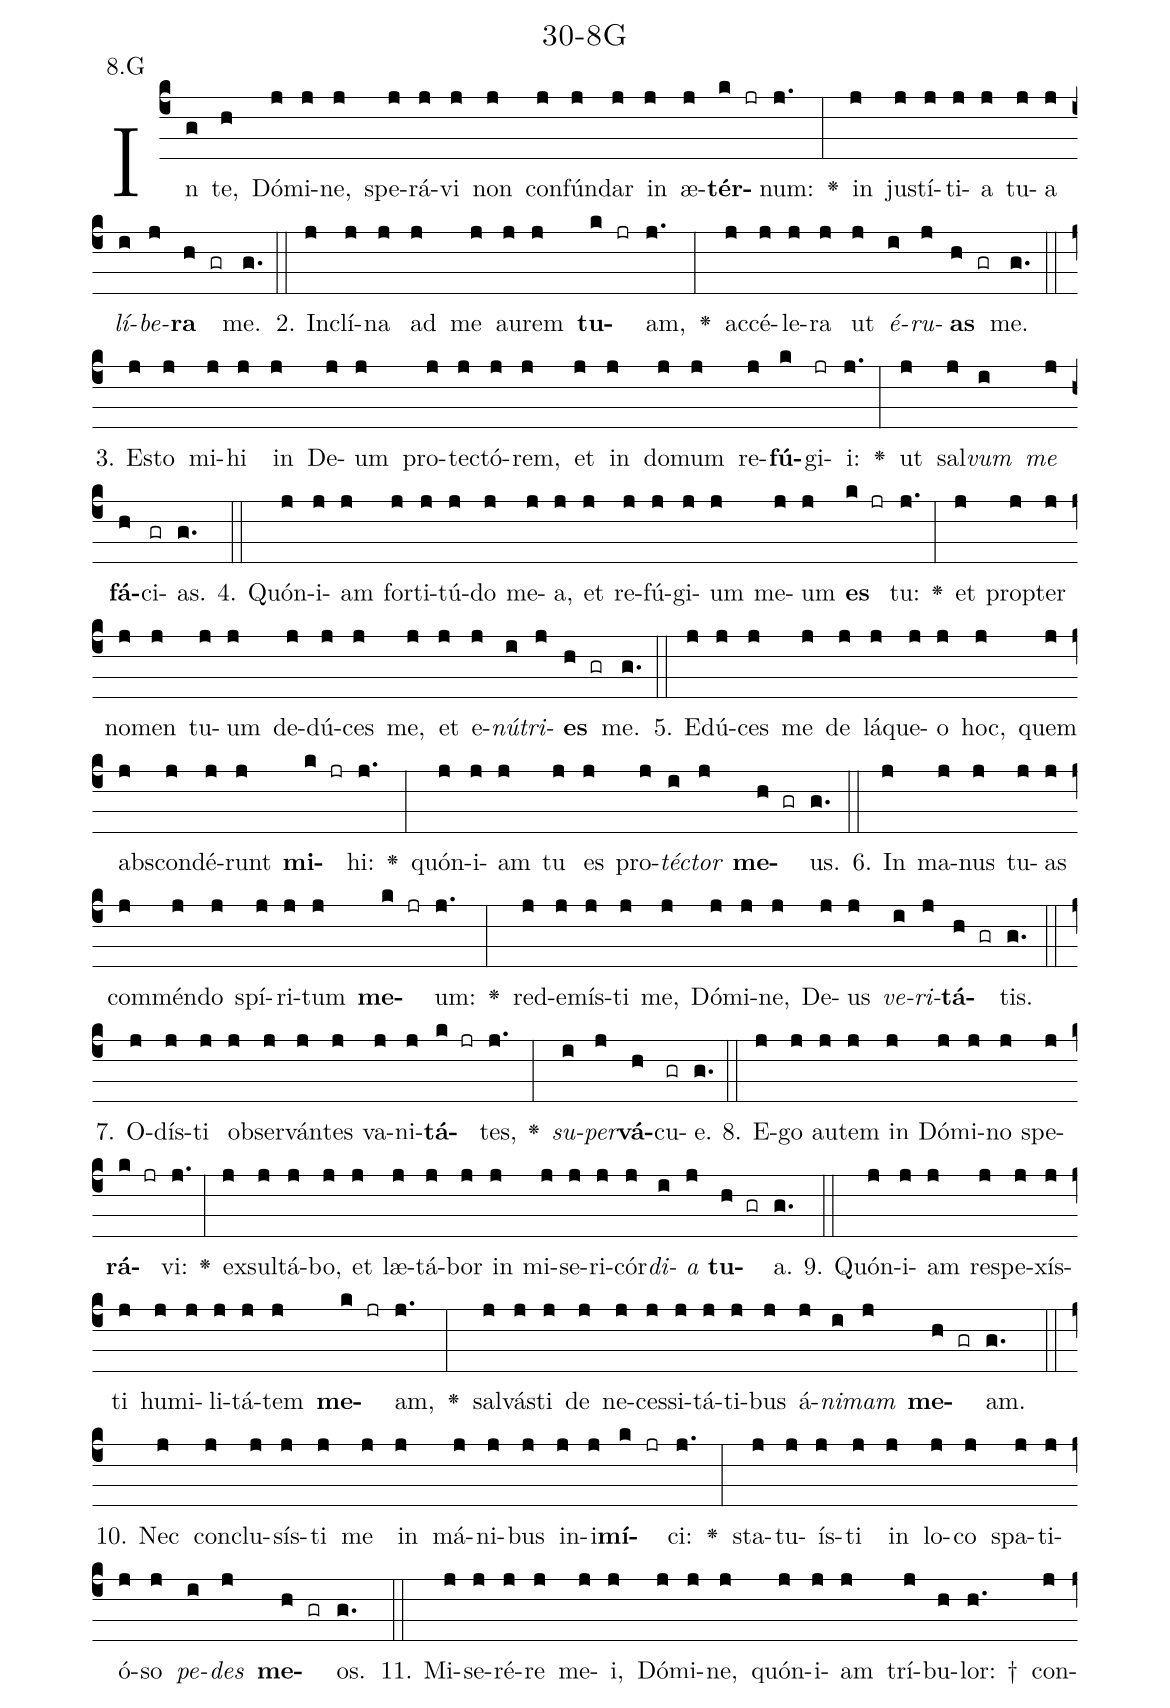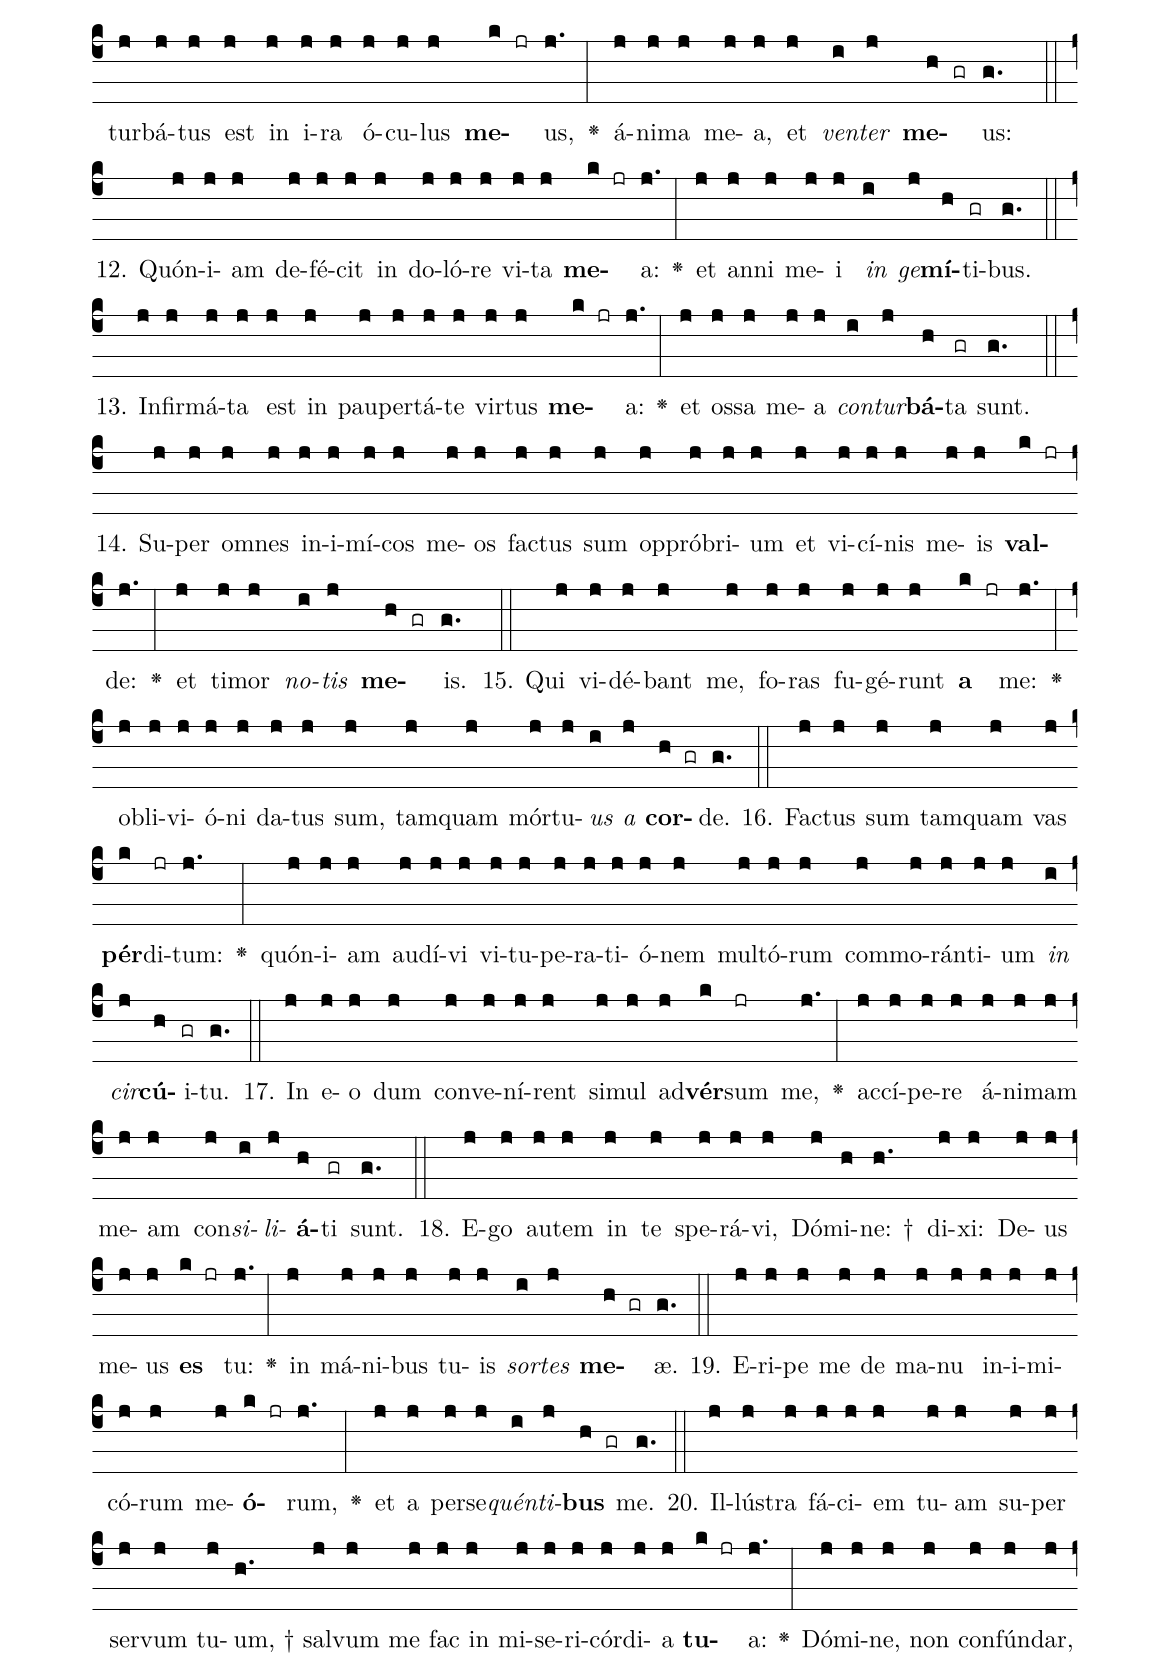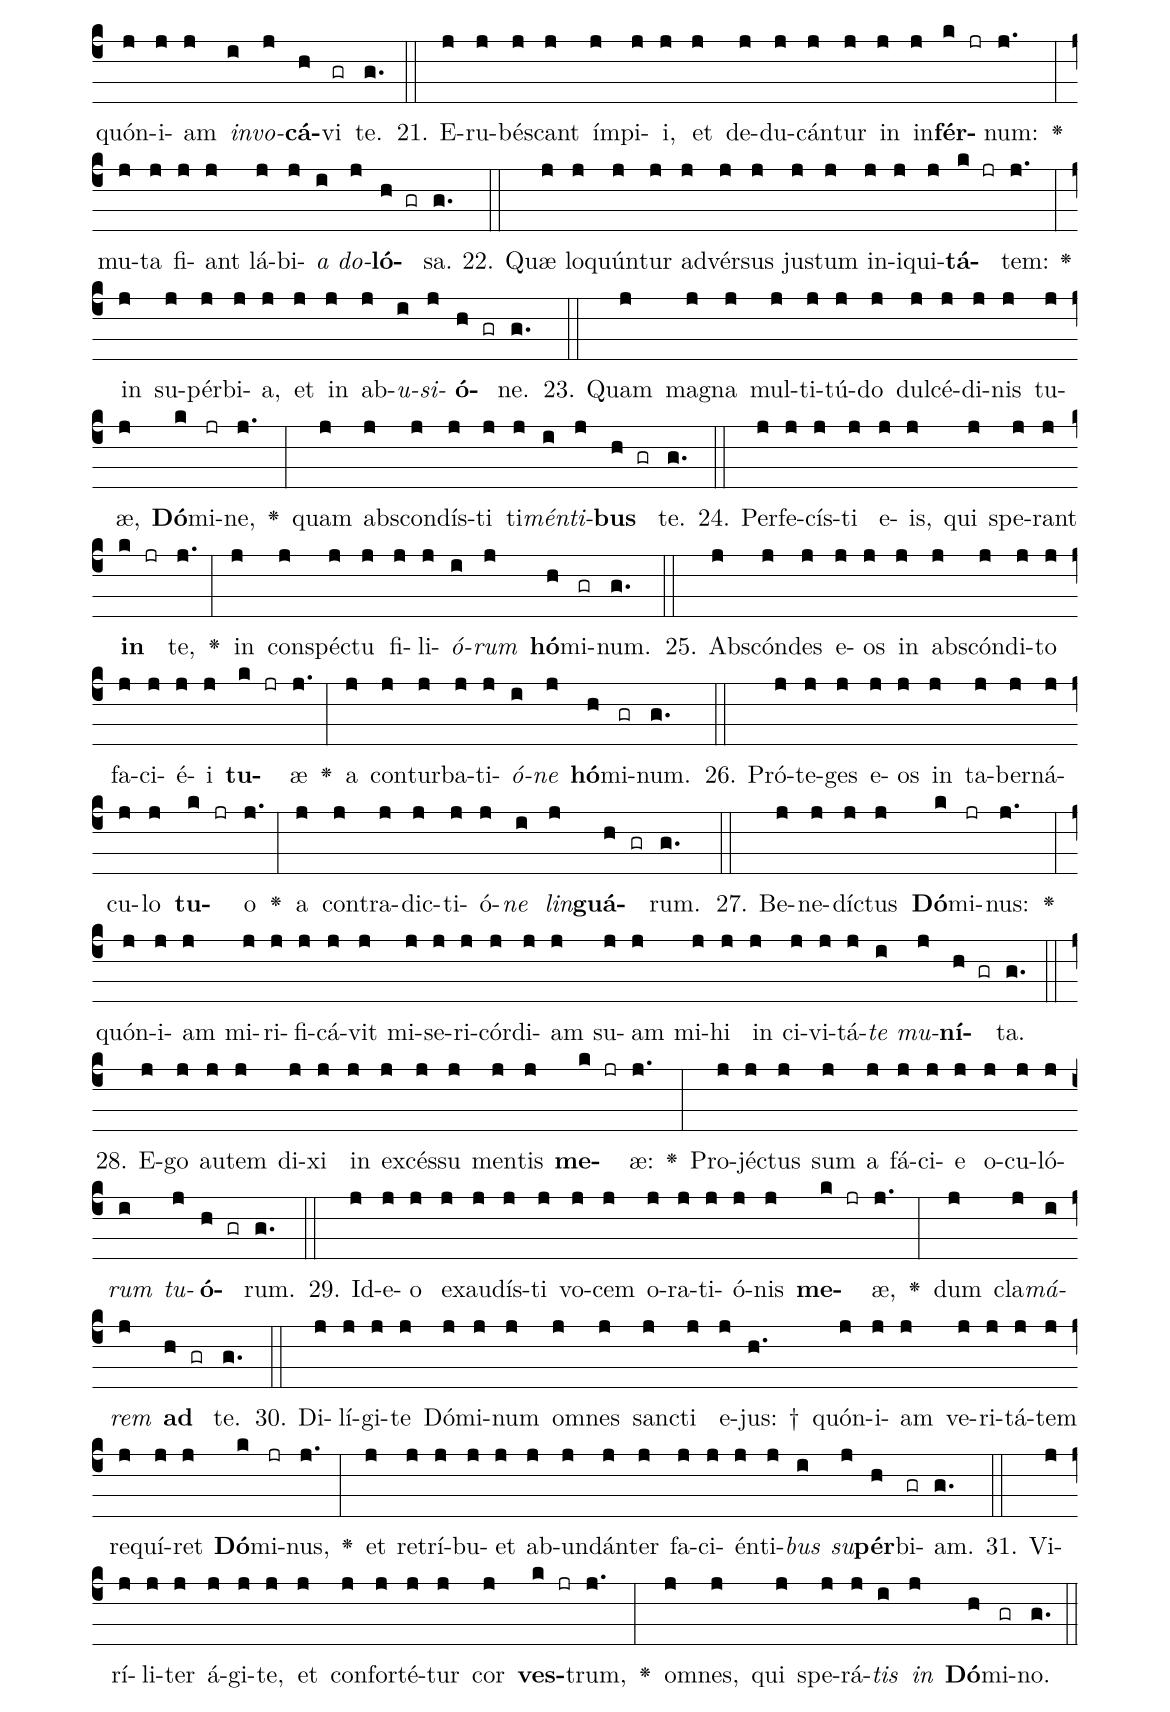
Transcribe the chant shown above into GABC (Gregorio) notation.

name: 30-8G;
annotation: 8.G;
%%
(c4)In(g) te,(h) Dó(j)mi(j)ne,(j) spe(j)rá(j)vi(j) non(j) con(j)fún(j)dar(j) in(j) æ(j)<b>tér</b>(k jr)num:(j.) <v>\greheightstar</v>(:) in(j) jus(j)tí(j)ti(j)a(j) tu(j)a(j) <i>lí</i>(i)<i>be</i>(j)<b>ra</b>(h gr) me.(g.) (::)
2. In(j)clí(j)na(j) ad(j) me(j) au(j)rem(j) <b>tu</b>(k jr)am,(j.) <v>\greheightstar</v>(:) ac(j)cé(j)le(j)ra(j) ut(j) <i>é</i>(i)<i>ru</i>(j)<b>as</b>(h gr) me.(g.) (::)
3. Es(j)to(j) mi(j)hi(j) in(j) De(j)um(j) pro(j)tec(j)tó(j)rem,(j) et(j) in(j) do(j)mum(j) re(j)<b>fú</b>(k)gi(jr)i:(j.) <v>\greheightstar</v>(:) ut(j) sal(j)<i>vum</i>(i) <i>me</i>(j) <b>fá</b>(h)ci(gr)as.(g.) (::)
4. Quón(j)i(j)am(j) for(j)ti(j)tú(j)do(j) me(j)a,(j) et(j) re(j)fú(j)gi(j)um(j) me(j)um(j) <b>es</b>(k jr) tu:(j.) <v>\greheightstar</v>(:) et(j) prop(j)ter(j) no(j)men(j) tu(j)um(j) de(j)dú(j)ces(j) me,(j) et(j) e(j)<i>nú</i>(i)<i>tri</i>(j)<b>es</b>(h gr) me.(g.) (::)
5. E(j)dú(j)ces(j) me(j) de(j) lá(j)que(j)o(j) hoc,(j) quem(j) abs(j)con(j)dé(j)runt(j) <b>mi</b>(k jr)hi:(j.) <v>\greheightstar</v>(:) quón(j)i(j)am(j) tu(j) es(j) pro(j)<i>téc</i>(i)<i>tor</i>(j) <b>me</b>(h gr)us.(g.) (::)
6. In(j) ma(j)nus(j) tu(j)as(j) com(j)mén(j)do(j) spí(j)ri(j)tum(j) <b>me</b>(k jr)um:(j.) <v>\greheightstar</v>(:) red(j)e(j)mís(j)ti(j) me,(j) Dó(j)mi(j)ne,(j) De(j)us(j) <i>ve</i>(i)<i>ri</i>(j)<b>tá</b>(h gr)tis.(g.) (::)
7. O(j)dís(j)ti(j) ob(j)ser(j)ván(j)tes(j) va(j)ni(j)<b>tá</b>(k jr)tes,(j.) <v>\greheightstar</v>(:) <i>su</i>(i)<i>per</i>(j)<b>vá</b>(h)cu(gr)e.(g.) (::)
8. E(j)go(j) au(j)tem(j) in(j) Dó(j)mi(j)no(j) spe(j)<b>rá</b>(k jr)vi:(j.) <v>\greheightstar</v>(:) ex(j)sul(j)tá(j)bo,(j) et(j) læ(j)tá(j)bor(j) in(j) mi(j)se(j)ri(j)cór(j)<i>di</i>(i)<i>a</i>(j) <b>tu</b>(h gr)a.(g.) (::)
9. Quón(j)i(j)am(j) re(j)spe(j)xís(j)ti(j) hu(j)mi(j)li(j)tá(j)tem(j) <b>me</b>(k jr)am,(j.) <v>\greheightstar</v>(:) sal(j)vás(j)ti(j) de(j) ne(j)ces(j)si(j)tá(j)ti(j)bus(j) á(j)<i>ni</i>(i)<i>mam</i>(j) <b>me</b>(h gr)am.(g.) (::)
10. Nec(j) con(j)clu(j)sís(j)ti(j) me(j) in(j) má(j)ni(j)bus(j) in(j)i(j)<b>mí</b>(k jr)ci:(j.) <v>\greheightstar</v>(:) sta(j)tu(j)ís(j)ti(j) in(j) lo(j)co(j) spa(j)ti(j)ó(j)so(j) <i>pe</i>(i)<i>des</i>(j) <b>me</b>(h gr)os.(g.) (::)
11. Mi(j)se(j)ré(j)re(j) me(j)i,(j) Dó(j)mi(j)ne,(j) quón(j)i(j)am(j) trí(j)bu(h)lor: †(h.) con(j)tur(j)bá(j)tus(j) est(j) in(j) i(j)ra(j) ó(j)cu(j)lus(j) <b>me</b>(k jr)us,(j.) <v>\greheightstar</v>(:) á(j)ni(j)ma(j) me(j)a,(j) et(j) <i>ven</i>(i)<i>ter</i>(j) <b>me</b>(h gr)us:(g.) (::)
12. Quón(j)i(j)am(j) de(j)fé(j)cit(j) in(j) do(j)ló(j)re(j) vi(j)ta(j) <b>me</b>(k jr)a:(j.) <v>\greheightstar</v>(:) et(j) an(j)ni(j) me(j)i(j) <i>in</i>(i) <i>ge</i>(j)<b>mí</b>(h)ti(gr)bus.(g.) (::)
13. In(j)fir(j)má(j)ta(j) est(j) in(j) pau(j)per(j)tá(j)te(j) vir(j)tus(j) <b>me</b>(k jr)a:(j.) <v>\greheightstar</v>(:) et(j) os(j)sa(j) me(j)a(j) <i>con</i>(i)<i>tur</i>(j)<b>bá</b>(h)ta(gr) sunt.(g.) (::)
14. Su(j)per(j) om(j)nes(j) in(j)i(j)mí(j)cos(j) me(j)os(j) fac(j)tus(j) sum(j) op(j)pró(j)bri(j)um(j) et(j) vi(j)cí(j)nis(j) me(j)is(j) <b>val</b>(k jr)de:(j.) <v>\greheightstar</v>(:) et(j) ti(j)mor(j) <i>no</i>(i)<i>tis</i>(j) <b>me</b>(h gr)is.(g.) (::)
15. Qui(j) vi(j)dé(j)bant(j) me,(j) fo(j)ras(j) fu(j)gé(j)runt(j) <b>a</b>(k jr) me:(j.) <v>\greheightstar</v>(:) ob(j)li(j)vi(j)ó(j)ni(j) da(j)tus(j) sum,(j) tam(j)quam(j) mór(j)tu(j)<i>us</i>(i) <i>a</i>(j) <b>cor</b>(h gr)de.(g.) (::)
16. Fac(j)tus(j) sum(j) tam(j)quam(j) vas(j) <b>pér</b>(k)di(jr)tum:(j.) <v>\greheightstar</v>(:) quón(j)i(j)am(j) au(j)dí(j)vi(j) vi(j)tu(j)pe(j)ra(j)ti(j)ó(j)nem(j) mul(j)tó(j)rum(j) com(j)mo(j)rán(j)ti(j)um(j) <i>in</i>(i) <i>cir</i>(j)<b>cú</b>(h)i(gr)tu.(g.) (::)
17. In(j) e(j)o(j) dum(j) con(j)ve(j)ní(j)rent(j) si(j)mul(j) ad(j)<b>vér</b>(k)sum(jr) me,(j.) <v>\greheightstar</v>(:) ac(j)cí(j)pe(j)re(j) á(j)ni(j)mam(j) me(j)am(j) con(j)<i>si</i>(i)<i>li</i>(j)<b>á</b>(h)ti(gr) sunt.(g.) (::)
18. E(j)go(j) au(j)tem(j) in(j) te(j) spe(j)rá(j)vi,(j) Dó(j)mi(h)ne: †(h.) di(j)xi:(j) De(j)us(j) me(j)us(j) <b>es</b>(k jr) tu:(j.) <v>\greheightstar</v>(:) in(j) má(j)ni(j)bus(j) tu(j)is(j) <i>sor</i>(i)<i>tes</i>(j) <b>me</b>(h gr)æ.(g.) (::)
19. E(j)ri(j)pe(j) me(j) de(j) ma(j)nu(j) in(j)i(j)mi(j)có(j)rum(j) me(j)<b>ó</b>(k jr)rum,(j.) <v>\greheightstar</v>(:) et(j) a(j) per(j)se(j)<i>quén</i>(i)<i>ti</i>(j)<b>bus</b>(h gr) me.(g.) (::)
20. Il(j)lús(j)tra(j) fá(j)ci(j)em(j) tu(j)am(j) su(j)per(j) ser(j)vum(j) tu(j)um, †(h.) sal(j)vum(j) me(j) fac(j) in(j) mi(j)se(j)ri(j)cór(j)di(j)a(j) <b>tu</b>(k jr)a:(j.) <v>\greheightstar</v>(:) Dó(j)mi(j)ne,(j) non(j) con(j)fún(j)dar,(j) quón(j)i(j)am(j) <i>in</i>(i)<i>vo</i>(j)<b>cá</b>(h)vi(gr) te.(g.) (::)
21. E(j)ru(j)bés(j)cant(j) ím(j)pi(j)i,(j) et(j) de(j)du(j)cán(j)tur(j) in(j) in(j)<b>fér</b>(k jr)num:(j.) <v>\greheightstar</v>(:) mu(j)ta(j) fi(j)ant(j) lá(j)bi(j)<i>a</i>(i) <i>do</i>(j)<b>ló</b>(h gr)sa.(g.) (::)
22. Quæ(j) lo(j)quún(j)tur(j) ad(j)vér(j)sus(j) jus(j)tum(j) in(j)i(j)qui(j)<b>tá</b>(k jr)tem:(j.) <v>\greheightstar</v>(:) in(j) su(j)pér(j)bi(j)a,(j) et(j) in(j) ab(j)<i>u</i>(i)<i>si</i>(j)<b>ó</b>(h gr)ne.(g.) (::)
23. Quam(j) ma(j)gna(j) mul(j)ti(j)tú(j)do(j) dul(j)cé(j)di(j)nis(j) tu(j)æ,(j) <b>Dó</b>(k)mi(jr)ne,(j.) <v>\greheightstar</v>(:) quam(j) abs(j)con(j)dís(j)ti(j) ti(j)<i>mén</i>(i)<i>ti</i>(j)<b>bus</b>(h gr) te.(g.) (::)
24. Per(j)fe(j)cís(j)ti(j) e(j)is,(j) qui(j) spe(j)rant(j) <b>in</b>(k jr) te,(j.) <v>\greheightstar</v>(:) in(j) con(j)spéc(j)tu(j) fi(j)li(j)<i>ó</i>(i)<i>rum</i>(j) <b>hó</b>(h)mi(gr)num.(g.) (::)
25. Abs(j)cón(j)des(j) e(j)os(j) in(j) abs(j)cón(j)di(j)to(j) fa(j)ci(j)é(j)i(j) <b>tu</b>(k jr)æ(j.) <v>\greheightstar</v>(:) a(j) con(j)tur(j)ba(j)ti(j)<i>ó</i>(i)<i>ne</i>(j) <b>hó</b>(h)mi(gr)num.(g.) (::)
26. Pró(j)te(j)ges(j) e(j)os(j) in(j) ta(j)ber(j)ná(j)cu(j)lo(j) <b>tu</b>(k jr)o(j.) <v>\greheightstar</v>(:) a(j) con(j)tra(j)dic(j)ti(j)ó(j)<i>ne</i>(i) <i>lin</i>(j)<b>guá</b>(h gr)rum.(g.) (::)
27. Be(j)ne(j)díc(j)tus(j) <b>Dó</b>(k)mi(jr)nus:(j.) <v>\greheightstar</v>(:) quón(j)i(j)am(j) mi(j)ri(j)fi(j)cá(j)vit(j) mi(j)se(j)ri(j)cór(j)di(j)am(j) su(j)am(j) mi(j)hi(j) in(j) ci(j)vi(j)tá(j)<i>te</i>(i) <i>mu</i>(j)<b>ní</b>(h gr)ta.(g.) (::)
28. E(j)go(j) au(j)tem(j) di(j)xi(j) in(j) ex(j)cés(j)su(j) men(j)tis(j) <b>me</b>(k jr)æ:(j.) <v>\greheightstar</v>(:) Pro(j)jéc(j)tus(j) sum(j) a(j) fá(j)ci(j)e(j) o(j)cu(j)ló(j)<i>rum</i>(i) <i>tu</i>(j)<b>ó</b>(h gr)rum.(g.) (::)
29. Id(j)e(j)o(j) ex(j)au(j)dís(j)ti(j) vo(j)cem(j) o(j)ra(j)ti(j)ó(j)nis(j) <b>me</b>(k jr)æ,(j.) <v>\greheightstar</v>(:) dum(j) cla(j)<i>má</i>(i)<i>rem</i>(j) <b>ad</b>(h gr) te.(g.) (::)
30. Di(j)lí(j)gi(j)te(j) Dó(j)mi(j)num(j) om(j)nes(j) sanc(j)ti(j) e(j)jus: †(h.) quón(j)i(j)am(j) ve(j)ri(j)tá(j)tem(j) re(j)quí(j)ret(j) <b>Dó</b>(k)mi(jr)nus,(j.) <v>\greheightstar</v>(:) et(j) re(j)trí(j)bu(j)et(j) ab(j)un(j)dán(j)ter(j) fa(j)ci(j)én(j)ti(j)<i>bus</i>(i) <i>su</i>(j)<b>pér</b>(h)bi(gr)am.(g.) (::)
31. Vi(j)rí(j)li(j)ter(j) á(j)gi(j)te,(j) et(j) con(j)for(j)té(j)tur(j) cor(j) <b>ves</b>(k jr)trum,(j.) <v>\greheightstar</v>(:) om(j)nes,(j) qui(j) spe(j)rá(j)<i>tis</i>(i) <i>in</i>(j) <b>Dó</b>(h)mi(gr)no.(g.) (::)
